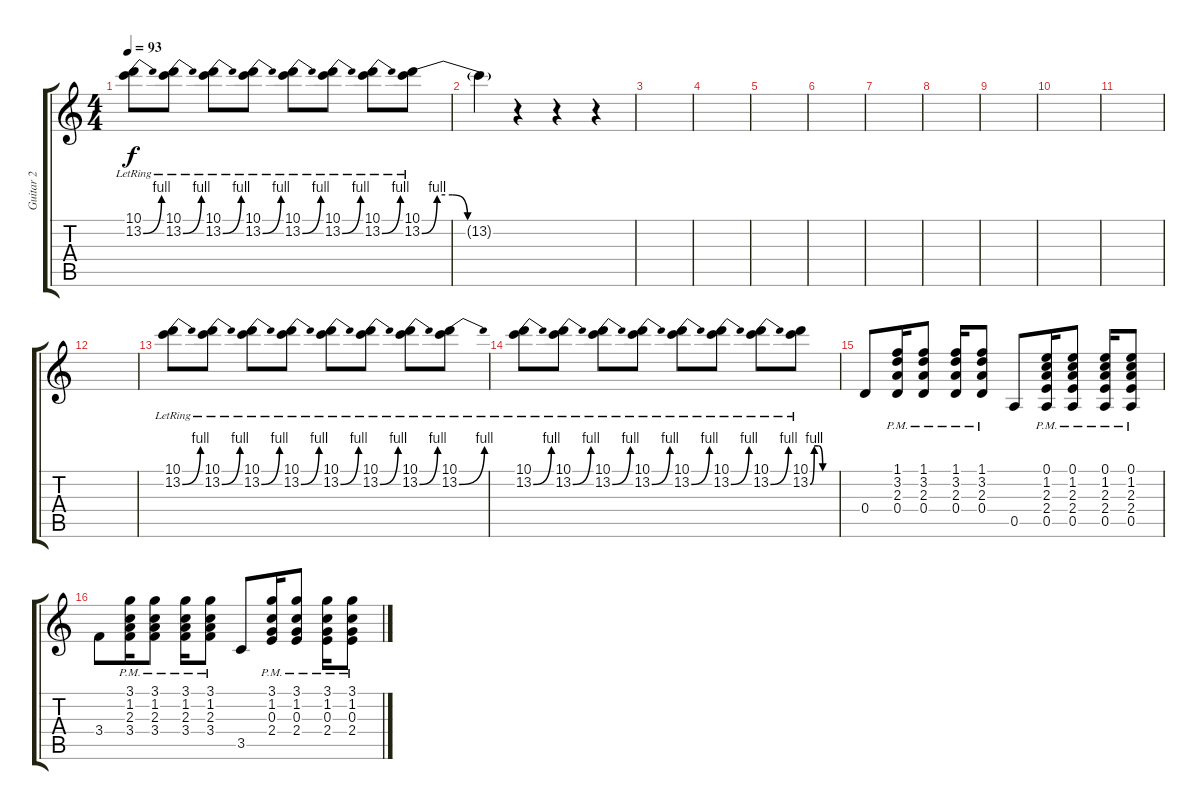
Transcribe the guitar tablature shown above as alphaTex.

\track ("Guitar 2" "Guitar 2") {instrument overdrivenguitar}
\staff {score tabs}
\tuning (E4 B3 G3 D3 A2 E2) {hide}
\ts (4 4)
\tempo 93
\clef g2
\ks c
(10.1{lr} 13.2{be (bend 0 0 60 4) lr}).8{dy f} (10.1{lr} 13.2{be (bend 0 0 60 4) lr}).8 (10.1{lr} 13.2{be (bend 0 0 60 4) lr}).8 (10.1{lr} 13.2{be (bend 0 0 60 4) lr}).8 (10.1{lr} 13.2{be (bend 0 0 60 4) lr}).8 (10.1{lr} 13.2{be (bend 0 0 60 4) lr}).8 (10.1{lr} 13.2{be (bend 0 0 60 4) lr}).8 (10.1 13.2{be (custom 0 0 10 4 20 4 30 0 60 0) lr}).8 |
13.2{t}.4 r.4 r.4 r.4 |
|
|
|
|
|
|
|
|
|
|
(10.1{lr} 13.2{be (bend 0 0 60 4) lr}).8 (10.1{lr} 13.2{be (bend 0 0 60 4) lr}).8 (10.1{lr} 13.2{be (bend 0 0 60 4) lr}).8 (10.1{lr} 13.2{be (bend 0 0 60 4) lr}).8 (10.1{lr} 13.2{be (bend 0 0 60 4) lr}).8 (10.1{lr} 13.2{be (bend 0 0 60 4) lr}).8 (10.1{lr} 13.2{be (bend 0 0 60 4) lr}).8 (10.1{lr} 13.2{be (bend 0 0 60 4) lr}).8 |
(10.1{lr} 13.2{be (bend 0 0 60 4) lr}).8 (10.1{lr} 13.2{be (bend 0 0 60 4) lr}).8 (10.1{lr} 13.2{be (bend 0 0 60 4) lr}).8 (10.1{lr} 13.2{be (bend 0 0 60 4) lr}).8 (10.1{lr} 13.2{be (bend 0 0 60 4) lr}).8 (10.1{lr} 13.2{be (bend 0 0 60 4) lr}).8 (10.1{lr} 13.2{be (bend 0 0 60 4) lr}).8 (10.1 13.2{be (custom 0 0 10 4 20 4 30 0 60 0) lr}).8 |
0.4.8{volume 13 instrument electricguitarmuted} (1.1{pm} 3.2{pm} 2.3{pm} 0.4{pm}).16 (1.1{pm} 3.2{pm} 2.3{pm} 0.4{pm}).8 (1.1{pm} 3.2{pm} 2.3{pm} 0.4{pm}).16 (1.1{pm} 3.2{pm} 2.3{pm} 0.4{pm}).8 0.5.8 (0.1{pm} 1.2{pm} 2.3{pm} 2.4{pm} 0.5).16 (0.1{pm} 1.2{pm} 2.3{pm} 2.4{pm} 0.5).8 (0.1{pm} 1.2{pm} 2.3{pm} 2.4{pm} 0.5).16 (0.1{pm} 1.2{pm} 2.3{pm} 2.4{pm} 0.5).8 |
3.4.8 (3.1{pm} 1.2{pm} 2.3{pm} 3.4{pm}).16 (3.1{pm} 1.2{pm} 2.3{pm} 3.4{pm}).8 (3.1{pm} 1.2{pm} 2.3{pm} 3.4{pm}).16 (3.1{pm} 1.2{pm} 2.3{pm} 3.4{pm}).8 3.5.8 (3.1{pm} 1.2{pm} 0.3 2.4{pm}).16 (3.1{pm} 1.2{pm} 0.3{pm} 2.4{pm}).8 (3.1{pm} 1.2{pm} 0.3{pm} 2.4{pm}).16 (3.1{pm} 1.2{pm} 0.3{pm} 2.4{pm}).8
